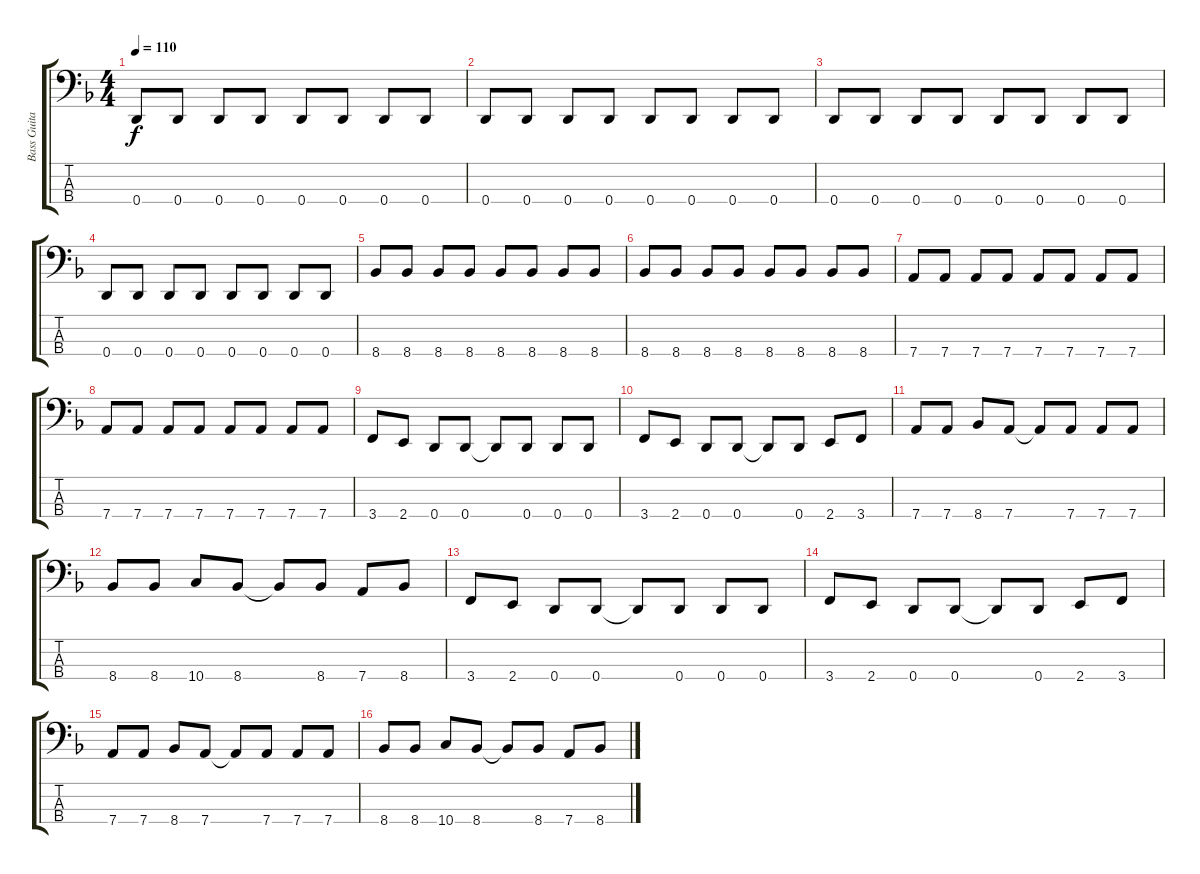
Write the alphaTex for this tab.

\track ("Bass Guitar" "Bass Guita") {instrument electricbassfinger}
\staff {score tabs}
\tuning (G2 D2 A1 D1) {hide}
\ts (4 4)
\tempo 110
\clef f4
\ks dminor
0.4.8{dy f} 0.4.8 0.4.8 0.4.8 0.4.8 0.4.8 0.4.8 0.4.8 |
0.4.8 0.4.8 0.4.8 0.4.8 0.4.8 0.4.8 0.4.8 0.4.8 |
0.4.8 0.4.8 0.4.8 0.4.8 0.4.8 0.4.8 0.4.8 0.4.8 |
0.4.8 0.4.8 0.4.8 0.4.8 0.4.8 0.4.8 0.4.8 0.4.8 |
8.4.8 8.4.8 8.4.8 8.4.8 8.4.8 8.4.8 8.4.8 8.4.8 |
8.4.8 8.4.8 8.4.8 8.4.8 8.4.8 8.4.8 8.4.8 8.4.8 |
7.4.8 7.4.8 7.4.8 7.4.8 7.4.8 7.4.8 7.4.8 7.4.8 |
7.4.8 7.4.8 7.4.8 7.4.8 7.4.8 7.4.8 7.4.8 7.4.8 |
3.4.8 2.4.8 0.4.8 0.4.8 0.4{t}.8 0.4.8 0.4.8 0.4.8 |
3.4.8 2.4.8 0.4.8 0.4.8 0.4{t}.8 0.4.8 2.4.8 3.4.8 |
7.4.8 7.4.8 8.4.8 7.4.8 7.4{t}.8 7.4.8 7.4.8 7.4.8 |
8.4.8 8.4.8 10.4.8 8.4.8 8.4{t}.8 8.4.8 7.4.8 8.4.8 |
3.4.8 2.4.8 0.4.8 0.4.8 0.4{t}.8 0.4.8 0.4.8 0.4.8 |
3.4.8 2.4.8 0.4.8 0.4.8 0.4{t}.8 0.4.8 2.4.8 3.4.8 |
7.4.8 7.4.8 8.4.8 7.4.8 7.4{t}.8 7.4.8 7.4.8 7.4.8 |
8.4.8 8.4.8 10.4.8 8.4.8 8.4{t}.8 8.4.8 7.4.8 8.4.8
